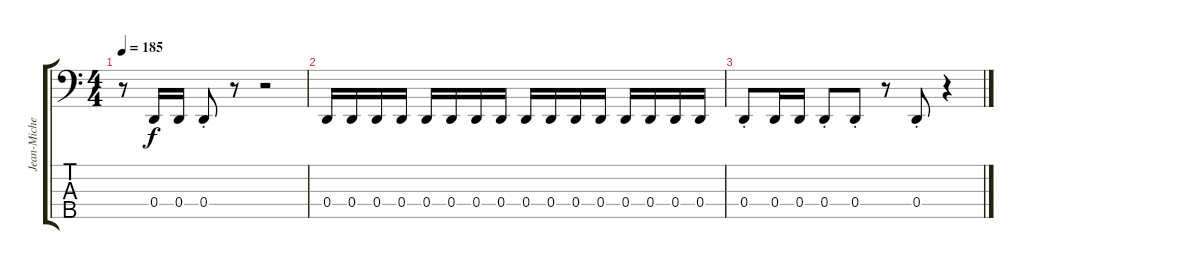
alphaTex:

\track ("Jean-Michel Labadie" "Jean-Miche") {instrument electricbasspick}
\staff {score tabs}
\tuning (F2 C2 G1 D1 A0) {hide}
\ts (4 4)
\tempo 185
\clef f4
\ks c
r.8{dy f} 0.4.16 0.4.16 0.4{st}.8 r.8 r.2 |
0.4.16 0.4.16 0.4.16 0.4.16 0.4.16 0.4.16 0.4.16 0.4.16 0.4.16 0.4.16 0.4.16 0.4.16 0.4.16 0.4.16 0.4.16 0.4.16 |
0.4{st}.8 0.4.16 0.4.16 0.4{st}.8 0.4{st}.8 r.8 0.4{st}.8 r.4
